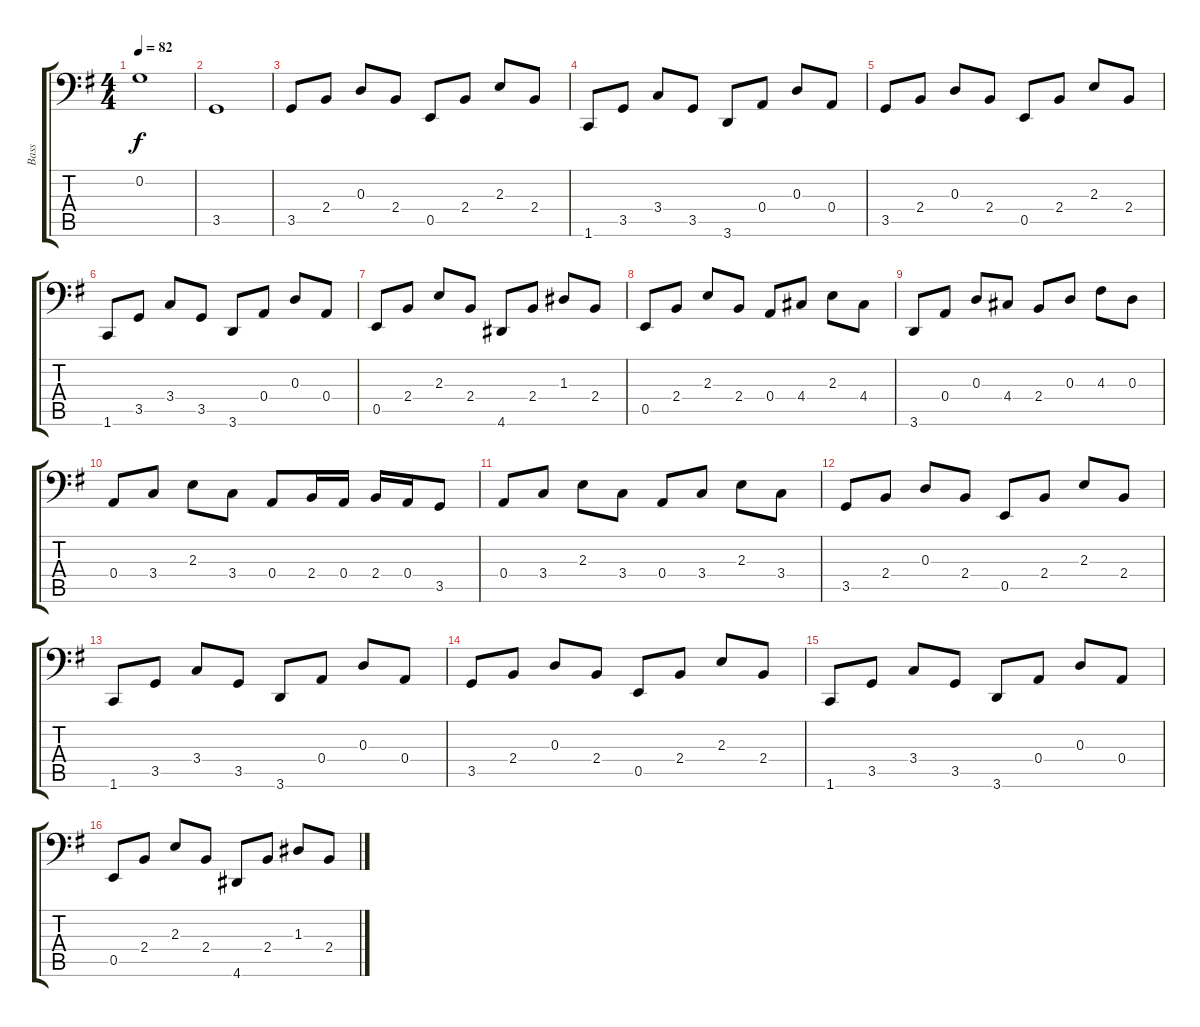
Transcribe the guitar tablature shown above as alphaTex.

\track ("Bass" "Bass") {instrument electricbasspick}
\staff {score tabs}
\tuning (C3 G2 D2 A1 E1 B0) {hide}
\ts (4 4)
\tempo 82
\clef f4
\ks g
0.2.1{dy f instrument electricbasspick} |
3.5.1 |
3.5.8 2.4.8 0.3.8 2.4.8 0.5.8 2.4.8 2.3.8 2.4.8 |
1.6.8 3.5.8 3.4.8 3.5.8 3.6.8 0.4.8 0.3.8 0.4.8 |
3.5.8 2.4.8 0.3.8 2.4.8 0.5.8 2.4.8 2.3.8 2.4.8 |
1.6.8 3.5.8 3.4.8 3.5.8 3.6.8 0.4.8 0.3.8 0.4.8 |
0.5.8 2.4.8 2.3.8 2.4.8 4.6.8 2.4.8 1.3.8 2.4.8 |
0.5.8 2.4.8 2.3.8 2.4.8 0.4.8 4.4.8 2.3.8 4.4.8 |
3.6.8 0.4.8 0.3.8 4.4.8 2.4.8 0.3.8 4.3.8 0.3.8 |
0.4.8 3.4.8 2.3.8 3.4.8 0.4.8 2.4.16 0.4.16 2.4.16 0.4.16 3.5.8 |
0.4.8 3.4.8 2.3.8 3.4.8 0.4.8 3.4.8 2.3.8 3.4.8 |
3.5.8 2.4.8 0.3.8 2.4.8 0.5.8 2.4.8 2.3.8 2.4.8 |
1.6.8 3.5.8 3.4.8 3.5.8 3.6.8 0.4.8 0.3.8 0.4.8 |
3.5.8 2.4.8 0.3.8 2.4.8 0.5.8 2.4.8 2.3.8 2.4.8 |
1.6.8 3.5.8 3.4.8 3.5.8 3.6.8 0.4.8 0.3.8 0.4.8 |
0.5.8 2.4.8 2.3.8 2.4.8 4.6.8 2.4.8 1.3.8 2.4.8
